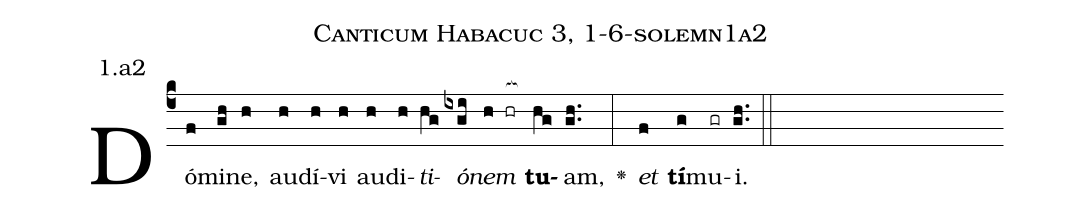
name: Canticum Habacuc 3, 1-6-solemn1a2;
annotation: 1.a2;
%%
(c4)Dó(f)mi(gh)ne,(h) au(h)dí(h)vi(h) au(h)di(h)<i>ti</i>(hg)<i>ó</i>(ixgi)<i>nem</i>(h hr[ocb:1{]) <b>tu</b>(hg[ocb:0}])am,(gh..) <v>\greheightstar</v>(:) <i>et</i>(f) <b>tí</b>(g)mu(gr)i.(gh..) (::)


%E(h) u(h) o(g) u(f) a(g) e.(gh..) (::)
